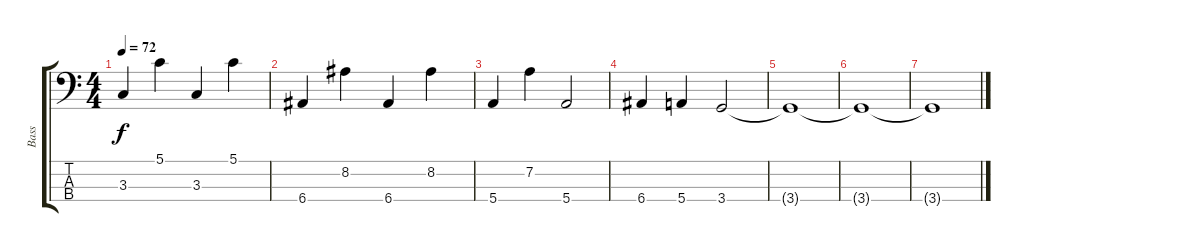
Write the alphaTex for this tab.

\track ("Bass" "Bass") {instrument electricbassfinger}
\staff {score tabs}
\tuning (G2 D2 A1 E1) {hide}
\ts (4 4)
\tempo 72
\clef f4
\ks c
3.3.4{dy f} 5.1.4 3.3.4 5.1.4 |
6.4.4 8.2.4 6.4.4 8.2.4 |
5.4.4 7.2.4 5.4.2 |
6.4.4 5.4.4 3.4.2 |
3.4{t}.1 |
3.4{t}.1 |
3.4{t}.1
